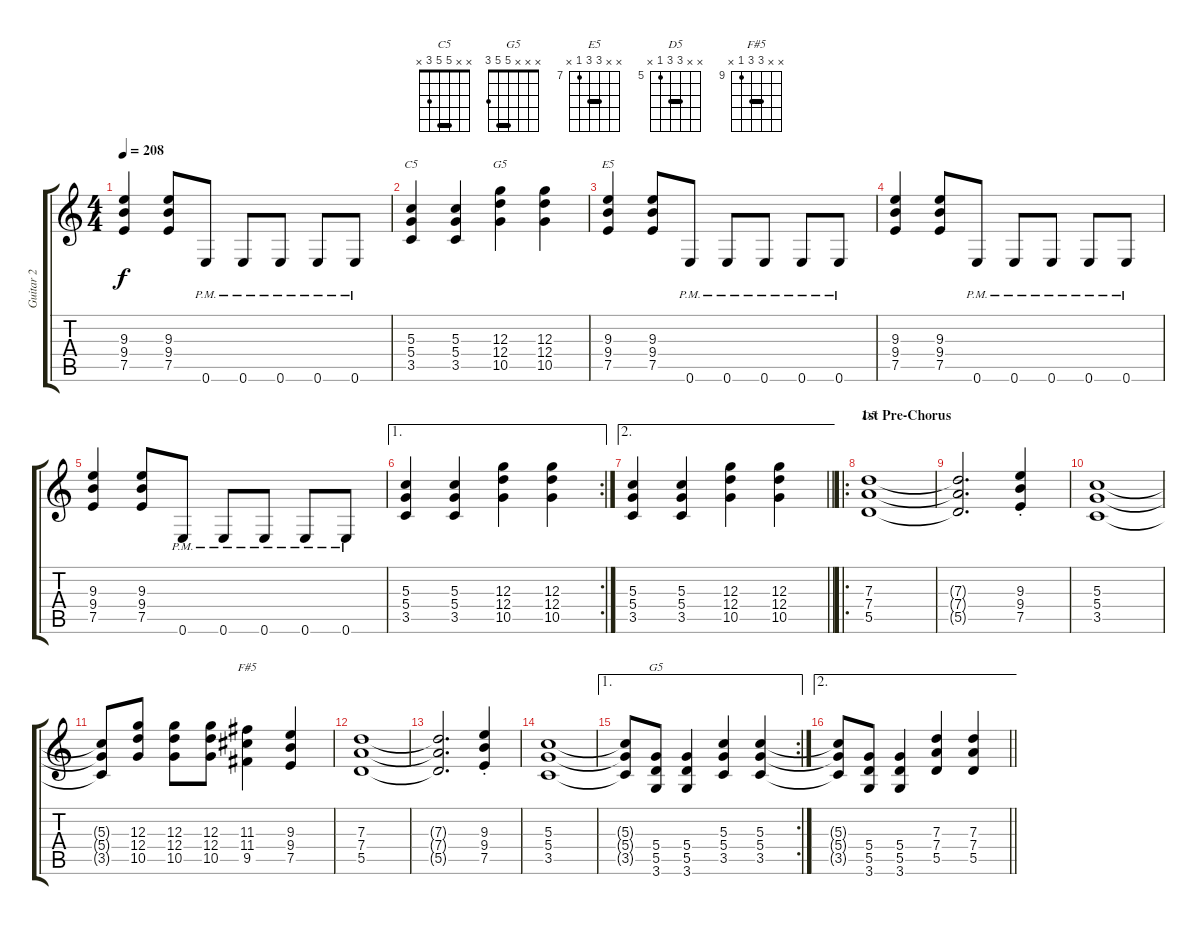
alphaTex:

\track ("Guitar 2" "Guitar 2") {instrument distortionguitar}
\staff {score tabs}
\tuning (E4 B3 G3 D3 A2 E2) {hide}
\chord ("C5" x x 5 5 3 x) {barre 5}
\chord ("G5" x x 12 12 10 x) {firstfret 10 barre 12}
\chord ("E5" x x 9 9 7 x) {firstfret 7 barre 9}
\chord ("D5" x x 7 7 5 x) {firstfret 5 barre 7}
\chord ("F#5" x x 11 11 9 x) {firstfret 9 barre 11}
\chord ("G5" x x x 5 5 3) {barre 5}
\ts (4 4)
\tempo 208
\clef g2
\ks c
(9.3 9.4 7.5).4{dy f} (9.3 9.4 7.5).8 0.6{pm}.8 0.6{pm}.8 0.6{pm}.8 0.6{pm}.8 0.6{pm}.8 |
(5.3 5.4 3.5).4{ch "C5"} (5.3 5.4 3.5).4 (12.3 12.4 10.5).4{ch "G5"} (12.3 12.4 10.5).4 |
(9.3 9.4 7.5).4{ch "E5"} (9.3 9.4 7.5).8 0.6{pm}.8 0.6{pm}.8 0.6{pm}.8 0.6{pm}.8 0.6{pm}.8 |
(9.3 9.4 7.5).4 (9.3 9.4 7.5).8 0.6{pm}.8 0.6{pm}.8 0.6{pm}.8 0.6{pm}.8 0.6{pm}.8 |
(9.3 9.4 7.5).4 (9.3 9.4 7.5).8 0.6{pm}.8 0.6{pm}.8 0.6{pm}.8 0.6{pm}.8 0.6{pm}.8 |
\ae 1
\rc 2
(5.3 5.4 3.5).4 (5.3 5.4 3.5).4 (12.3 12.4 10.5).4 (12.3 12.4 10.5).4 |
\ae 2
\barLineRight lightlight
(5.3 5.4 3.5).4 (5.3 5.4 3.5).4 (12.3 12.4 10.5).4 (12.3 12.4 10.5).4 |
\ro
\section ("" "1st Pre-Chorus")
(7.3 7.4 5.5).1{ch "D5"} |
(7.3{t} 7.4{t} 5.5{t}).2{d} (9.3{st} 9.4{st} 7.5{st}).4 |
(5.3 5.4 3.5).1 |
(5.3{t} 5.4{t} 3.5{t}).8 (12.3 12.4 10.5).8 (12.3 12.4 10.5).8 (12.3 12.4 10.5).8 (11.3 11.4 9.5).4{ch "F#5"} (9.3 9.4 7.5).4 |
(7.3 7.4 5.5).1 |
(7.3{t} 7.4{t} 5.5{t}).2{d} (9.3{st} 9.4{st} 7.5{st}).4 |
(5.3 5.4 3.5).1 |
\ae 1
\rc 2
(5.3{t} 5.4{t} 3.5{t}).8 (5.4 5.5 3.6).8{ch "G5"} (5.4 5.5 3.6).4 (5.3 5.4 3.5).4 (5.3 5.4 3.5).4 |
\ae 2
\barLineRight lightlight
(5.3{t} 5.4{t} 3.5{t}).8 (5.4 5.5 3.6).8 (5.4 5.5 3.6).4 (7.3 7.4 5.5).4 (7.3 7.4 5.5).4
